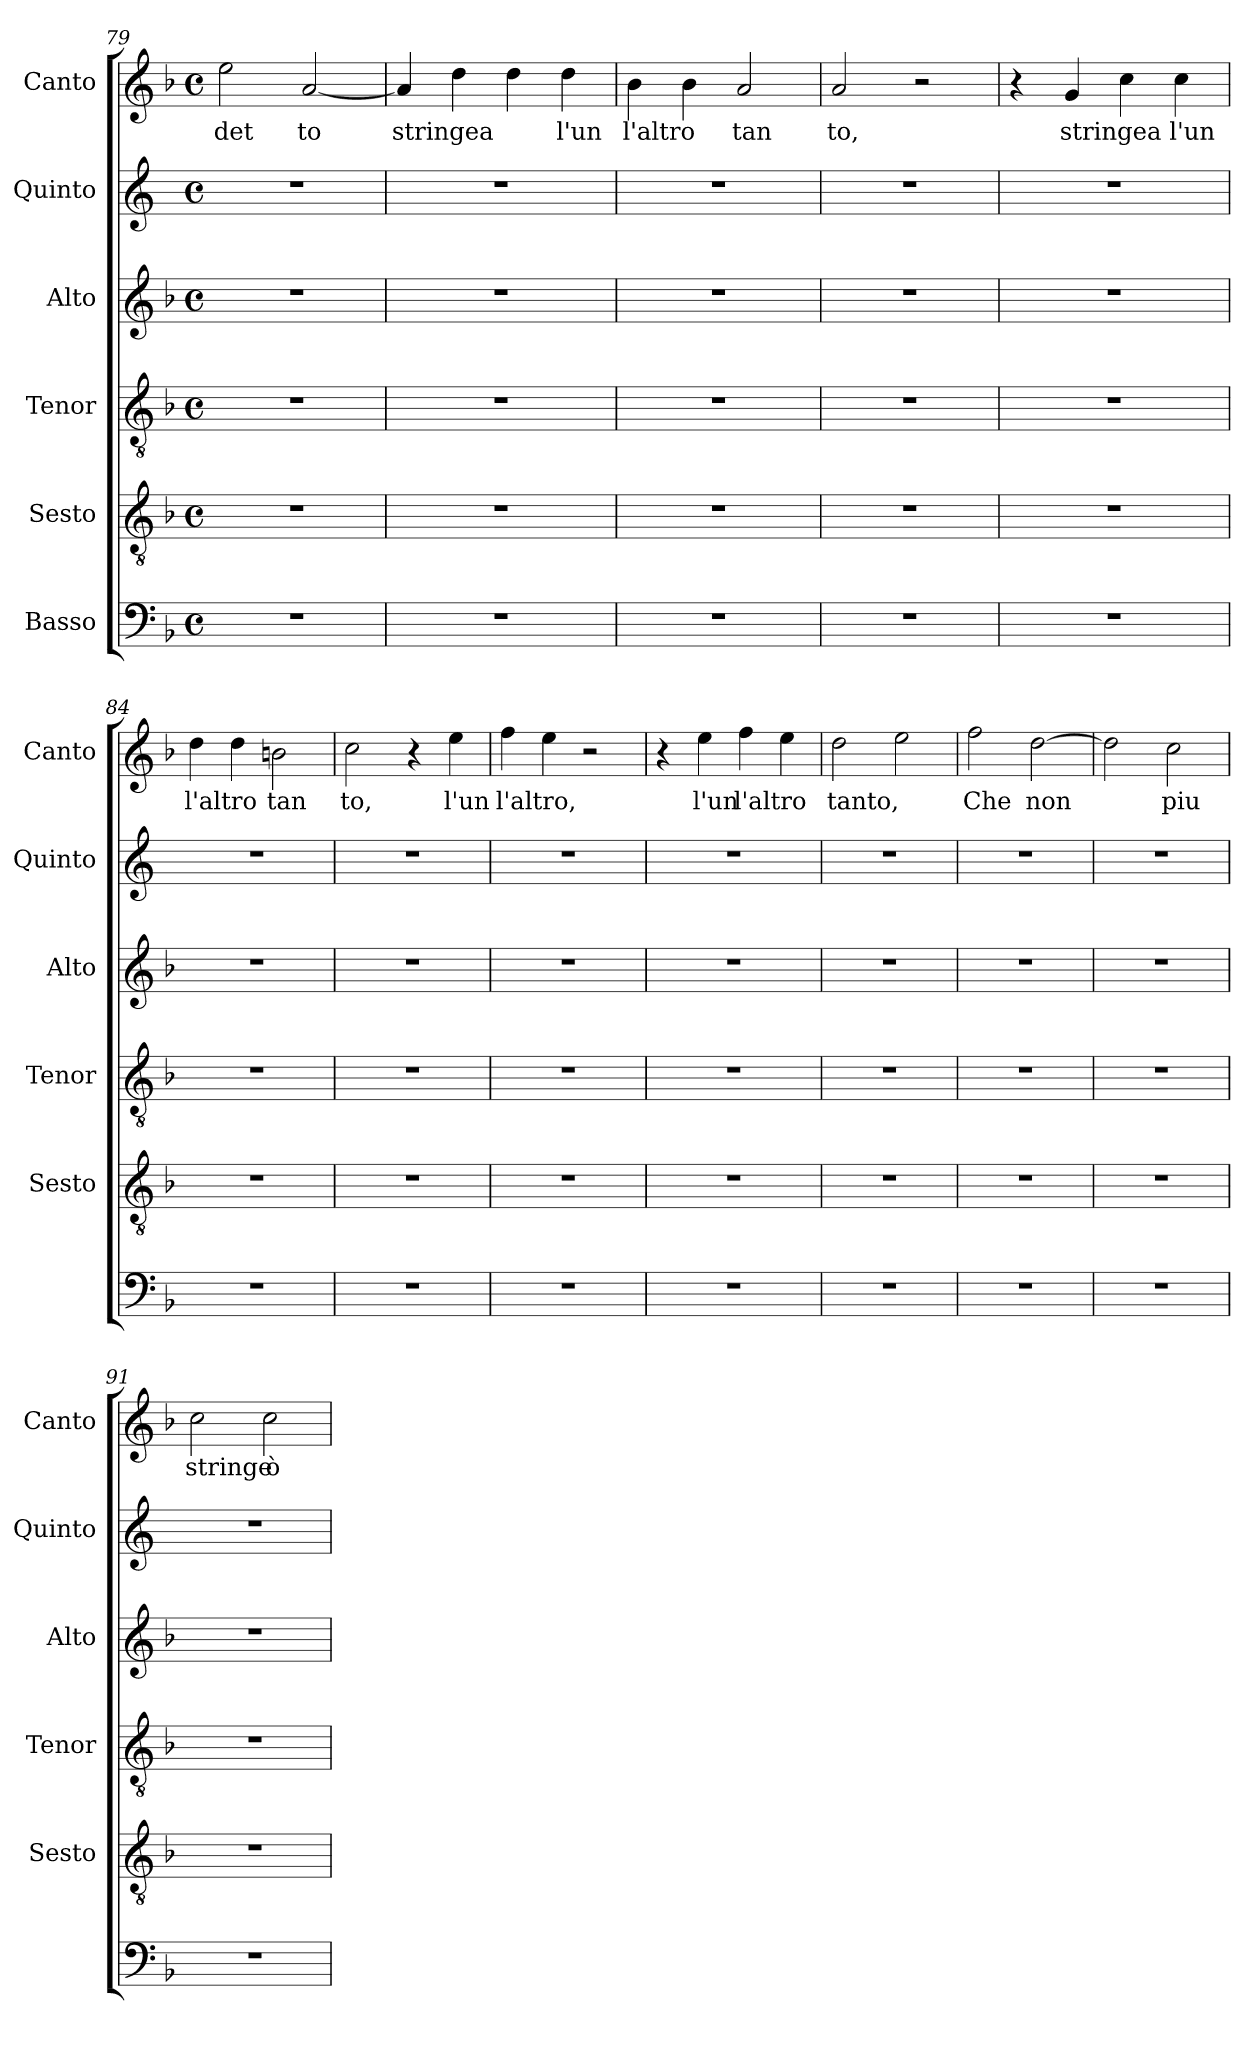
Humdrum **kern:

**kern	**kern	**kern	**kern	**kern	**kern	**text
*part6	*part5	*part4	*part3	*part2	*part1	*part1
*staff6	*staff5	*staff4	*staff3	*staff2	*staff1	*staff1
*I"Basso	*I"Sesto	*I"Tenor	*I"Alto	*I"Quinto	*I"Canto	*
*	*I'Sesto	*I'Tenor	*I'Alto	*I'Quinto	*I'Canto	*
*clefF4	*clefGv2	*clefGv2	*clefG2	*clefG2	*clefG2	*
*k[b-]	*k[b-]	*k[b-]	*k[b-]	*k[]	*k[b-]	*
*F:	*F:	*F:	*F:	*C:	*F:	*
*M4/4	*M4/4	*M4/4	*M4/4	*M4/4	*M4/4	*
*met(c)	*met(c)	*met(c)	*met(c)	*met(c)	*met(c)	*
=79	=79	=79	=79	=79	=79	=79
!	!	!	!	!	!	!LO:LY:b:cj
1r	1r	1r	1r	1r	2ee\	det
!	!	!	!	!	!	!LO:LY:b:cj
.	.	.	.	.	[<2a/	to
=80	=80	=80	=80	=80	=80	=80
!	!	!	!	!	!	!LO:LY:b
1r	1r	1r	1r	1r	4a/]	stringea
.	.	.	.	.	4dd\	.
.	.	.	.	.	4dd\	.
!	!	!	!	!	!	!LO:LY:b:cj
.	.	.	.	.	4dd\	l'un
=81	=81	=81	=81	=81	=81	=81
!	!	!	!	!	!	!LO:LY:b:cj
1r	1r	1r	1r	1r	4b-\	l'altro
.	.	.	.	.	4b-\	.
!	!	!	!	!	!	!LO:LY:b:cj
.	.	.	.	.	2a/	tan
!!LO:LB:g=z
=82	=82	=82	=82	=82	=82	=82
!	!	!	!	!	!	!LO:LY:b:cj
1r	1r	1r	1r	1r	2a/	to,
.	.	.	.	.	2r	.
=83	=83	=83	=83	=83	=83	=83
1r	1r	1r	1r	1r	4r	.
!	!	!	!	!	!	!LO:LY:b:cj
.	.	.	.	.	4g/	stringea
.	.	.	.	.	4cc\	.
!	!	!	!	!	!	!LO:LY:b:cj
.	.	.	.	.	4cc\	l'un
=84	=84	=84	=84	=84	=84	=84
!	!	!	!	!	!	!LO:LY:b:cj
1r	1r	1r	1r	1r	4dd\	l'altro
.	.	.	.	.	4dd\	.
!	!	!	!	!	!	!LO:LY:b:cj
.	.	.	.	.	2bn\	tan
=85	=85	=85	=85	=85	=85	=85
!	!	!	!	!	!	!LO:LY:b:cj
1r	1r	1r	1r	1r	2cc\	to,
.	.	.	.	.	4r	.
!	!	!	!	!	!	!LO:LY:b:cj
.	.	.	.	.	4ee\	l'un
=86	=86	=86	=86	=86	=86	=86
!	!	!	!	!	!	!LO:LY:b
1r	1r	1r	1r	1r	4ff\	l'altro,
.	.	.	.	.	4ee\	.
.	.	.	.	.	2r	.
=87	=87	=87	=87	=87	=87	=87
1r	1r	1r	1r	1r	4r	.
!	!	!	!	!	!	!LO:LY:b:cj
.	.	.	.	.	4ee\	l'un
!	!	!	!	!	!	!LO:LY:b:cj
.	.	.	.	.	4ff\	l'altro
.	.	.	.	.	4ee\	.
=88	=88	=88	=88	=88	=88	=88
!	!	!	!	!	!	!LO:LY:b:cj
1r	1r	1r	1r	1r	2dd\	tanto,
.	.	.	.	.	2ee\	.
=89	=89	=89	=89	=89	=89	=89
!	!	!	!	!	!	!LO:LY:b:cj
1r	1r	1r	1r	1r	2ff\	Che
!	!	!	!	!	!	!LO:LY:b
.	.	.	.	.	[>2dd\	non
=90	=90	=90	=90	=90	=90	=90
1r	1r	1r	1r	1r	2dd\]	.
!	!	!	!	!	!	!LO:LY:b:cj
.	.	.	.	.	2cc\	piu
=91	=91	=91	=91	=91	=91	=91
!	!	!	!	!	!	!LO:LY:b:cj
1r	1r	1r	1r	1r	2cc\	stringe
!	!	!	!	!	!	!LO:LY:b
.	.	.	.	.	2cc\	ò
=	=	=	=	=	=	=
*-	*-	*-	*-	*-	*-	*-
